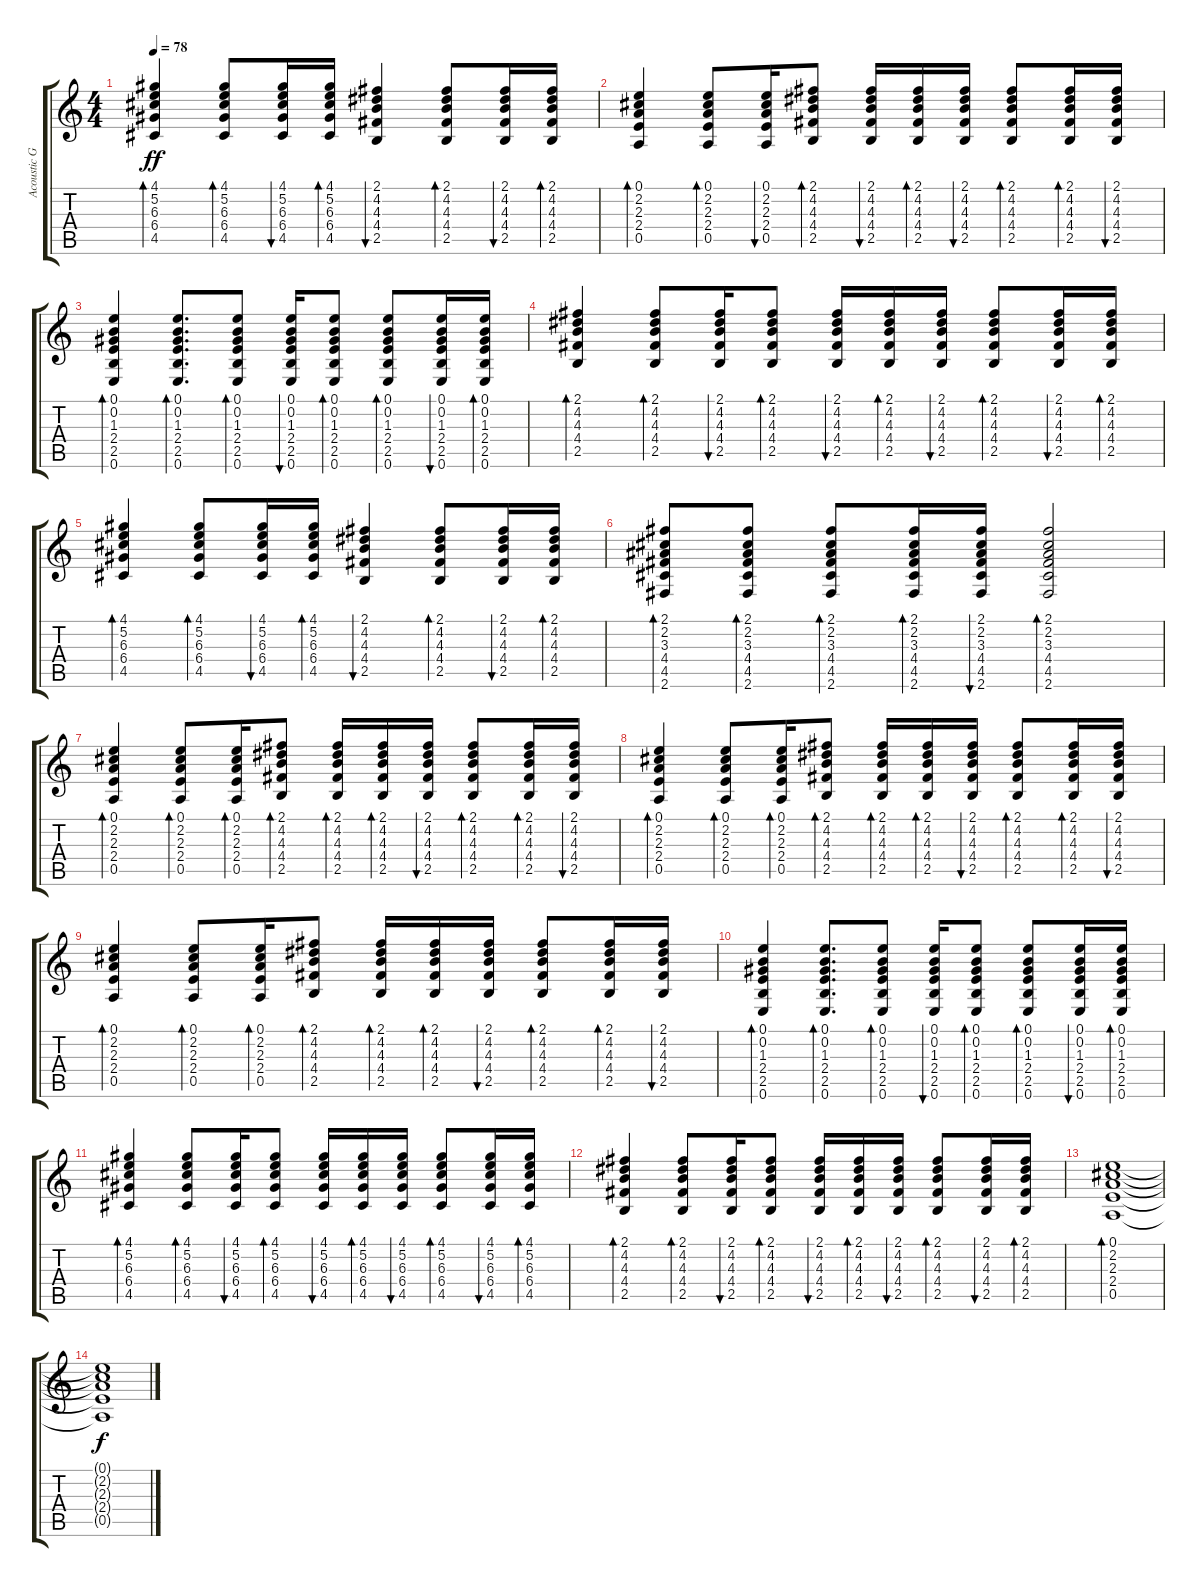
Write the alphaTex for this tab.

\track ("Acoustic Guitar" "Acoustic G") {instrument acousticguitarsteel}
\staff {score tabs}
\tuning (E4 B3 G3 D3 A2 E2) {hide}
\ts (4 4)
\tempo 78
\clef g2
\ks c
(4.1 5.2 6.3 6.4 4.5).4{bd 30 dy ff} (4.1 5.2 6.3 6.4 4.5).8{bd 30} (4.1 5.2 6.3 6.4 4.5).16{bu 30} (4.1 5.2 6.3 6.4 4.5).16{bd 30} (2.1 4.2 4.3 4.4 2.5).4{bu 30} (2.1 4.2 4.3 4.4 2.5).8{bd 30} (2.1 4.2 4.3 4.4 2.5).16{bu 30} (2.1 4.2 4.3 4.4 2.5).16{bd 30} |
(0.1 2.2 2.3 2.4 0.5).4{bd 30} (0.1 2.2 2.3 2.4 0.5).8{bd 30} (0.1 2.2 2.3 2.4 0.5).16{bu 30} (2.1 4.2 4.3 4.4 2.5).8{bd 30} (2.1 4.2 4.3 4.4 2.5).16{bu 30} (2.1 4.2 4.3 4.4 2.5).16{bd 30} (2.1 4.2 4.3 4.4 2.5).16{bu 30} (2.1 4.2 4.3 4.4 2.5).8{bd 30} (2.1 4.2 4.3 4.4 2.5).16{bd 30} (2.1 4.2 4.3 4.4 2.5).16{bu 30} |
(0.1 0.2 1.3 2.4 2.5 0.6).4{bd 30} (0.1 0.2 1.3 2.4 2.5 0.6).8{d bd 30} (0.1 0.2 1.3 2.4 2.5 0.6).8{bd 30} (0.1 0.2 1.3 2.4 2.5 0.6).16{bu 30} (0.1 0.2 1.3 2.4 2.5 0.6).8{bd 30} (0.1 0.2 1.3 2.4 2.5 0.6).8{bd 30} (0.1 0.2 1.3 2.4 2.5 0.6).16{bu 30} (0.1 0.2 1.3 2.4 2.5 0.6).16{bd 30} |
(2.1 4.2 4.3 4.4 2.5).4{bd 30} (2.1 4.2 4.3 4.4 2.5).8{bd 30} (2.1 4.2 4.3 4.4 2.5).16{bu 30} (2.1 4.2 4.3 4.4 2.5).8{bd 30} (2.1 4.2 4.3 4.4 2.5).16{bu 30} (2.1 4.2 4.3 4.4 2.5).16{bd 30} (2.1 4.2 4.3 4.4 2.5).16{bu 30} (2.1 4.2 4.3 4.4 2.5).8{bd 30} (2.1 4.2 4.3 4.4 2.5).16{bu 30} (2.1 4.2 4.3 4.4 2.5).16{bd 30} |
(4.1 5.2 6.3 6.4 4.5).4{bd 30} (4.1 5.2 6.3 6.4 4.5).8{bd 30} (4.1 5.2 6.3 6.4 4.5).16{bu 30} (4.1 5.2 6.3 6.4 4.5).16{bd 30} (2.1 4.2 4.3 4.4 2.5).4{bu 30} (2.1 4.2 4.3 4.4 2.5).8{bd 30} (2.1 4.2 4.3 4.4 2.5).16{bu 30} (2.1 4.2 4.3 4.4 2.5).16{bd 30} |
(2.1 2.2 3.3 4.4 4.5 2.6).8{bd 30} (2.1 2.2 3.3 4.4 4.5 2.6).8{bd 30} (2.1 2.2 3.3 4.4 4.5 2.6).8{bd 30} (2.1 2.2 3.3 4.4 4.5 2.6).16{bd 30} (2.1 2.2 3.3 4.4 4.5 2.6).16{bu 30} (2.1 2.2 3.3 4.4 4.5 2.6).2{bd 30} |
(0.1 2.2 2.3 2.4 0.5).4{bd 30} (0.1 2.2 2.3 2.4 0.5).8{bd 30} (0.1 2.2 2.3 2.4 0.5).16{bd 30} (2.1 4.2 4.3 4.4 2.5).8{bd 30} (2.1 4.2 4.3 4.4 2.5).16{bd 30} (2.1 4.2 4.3 4.4 2.5).16{bd 30} (2.1 4.2 4.3 4.4 2.5).16{bu 30} (2.1 4.2 4.3 4.4 2.5).8{bd 30} (2.1 4.2 4.3 4.4 2.5).16{bd 30} (2.1 4.2 4.3 4.4 2.5).16{bu 30} |
(0.1 2.2 2.3 2.4 0.5).4{bd 30} (0.1 2.2 2.3 2.4 0.5).8{bd 30} (0.1 2.2 2.3 2.4 0.5).16{bd 30} (2.1 4.2 4.3 4.4 2.5).8{bd 30} (2.1 4.2 4.3 4.4 2.5).16{bd 30} (2.1 4.2 4.3 4.4 2.5).16{bd 30} (2.1 4.2 4.3 4.4 2.5).16{bu 30} (2.1 4.2 4.3 4.4 2.5).8{bd 30} (2.1 4.2 4.3 4.4 2.5).16{bd 30} (2.1 4.2 4.3 4.4 2.5).16{bu 30} |
(0.1 2.2 2.3 2.4 0.5).4{bd 30} (0.1 2.2 2.3 2.4 0.5).8{bd 30} (0.1 2.2 2.3 2.4 0.5).16{bd 30} (2.1 4.2 4.3 4.4 2.5).8{bd 30} (2.1 4.2 4.3 4.4 2.5).16{bd 30} (2.1 4.2 4.3 4.4 2.5).16{bd 30} (2.1 4.2 4.3 4.4 2.5).16{bu 30} (2.1 4.2 4.3 4.4 2.5).8{bd 30} (2.1 4.2 4.3 4.4 2.5).16{bd 30} (2.1 4.2 4.3 4.4 2.5).16{bu 30} |
(0.1 0.2 1.3 2.4 2.5 0.6).4{bd 30} (0.1 0.2 1.3 2.4 2.5 0.6).8{d bd 30} (0.1 0.2 1.3 2.4 2.5 0.6).8{bd 30} (0.1 0.2 1.3 2.4 2.5 0.6).16{bu 30} (0.1 0.2 1.3 2.4 2.5 0.6).8{bd 30} (0.1 0.2 1.3 2.4 2.5 0.6).8{bd 30} (0.1 0.2 1.3 2.4 2.5 0.6).16{bu 30} (0.1 0.2 1.3 2.4 2.5 0.6).16{bd 30} |
(4.1 5.2 6.3 6.4 4.5).4{bd 30} (4.1 5.2 6.3 6.4 4.5).8{bd 30} (4.1 5.2 6.3 6.4 4.5).16{bu 30} (4.1 5.2 6.3 6.4 4.5).8{bd 30} (4.1 5.2 6.3 6.4 4.5).16{bu 30} (4.1 5.2 6.3 6.4 4.5).16{bd 30} (4.1 5.2 6.3 6.4 4.5).16{bu 30} (4.1 5.2 6.3 6.4 4.5).8{bd 30} (4.1 5.2 6.3 6.4 4.5).16{bu 30} (4.1 5.2 6.3 6.4 4.5).16{bd 30} |
(2.1 4.2 4.3 4.4 2.5).4{bd 30} (2.1 4.2 4.3 4.4 2.5).8{bd 30} (2.1 4.2 4.3 4.4 2.5).16{bu 30} (2.1 4.2 4.3 4.4 2.5).8{bd 30} (2.1 4.2 4.3 4.4 2.5).16{bu 30} (2.1 4.2 4.3 4.4 2.5).16{bd 30} (2.1 4.2 4.3 4.4 2.5).16{bu 30} (2.1 4.2 4.3 4.4 2.5).8{bd 30} (2.1 4.2 4.3 4.4 2.5).16{bu 30} (2.1 4.2 4.3 4.4 2.5).16{bd 30} |
(0.1 2.2 2.3 2.4 0.5).1{bd 30} |
(0.1{t} 2.2{t} 2.3{t} 2.4{t} 0.5{t}).1{dy f volume 0}
